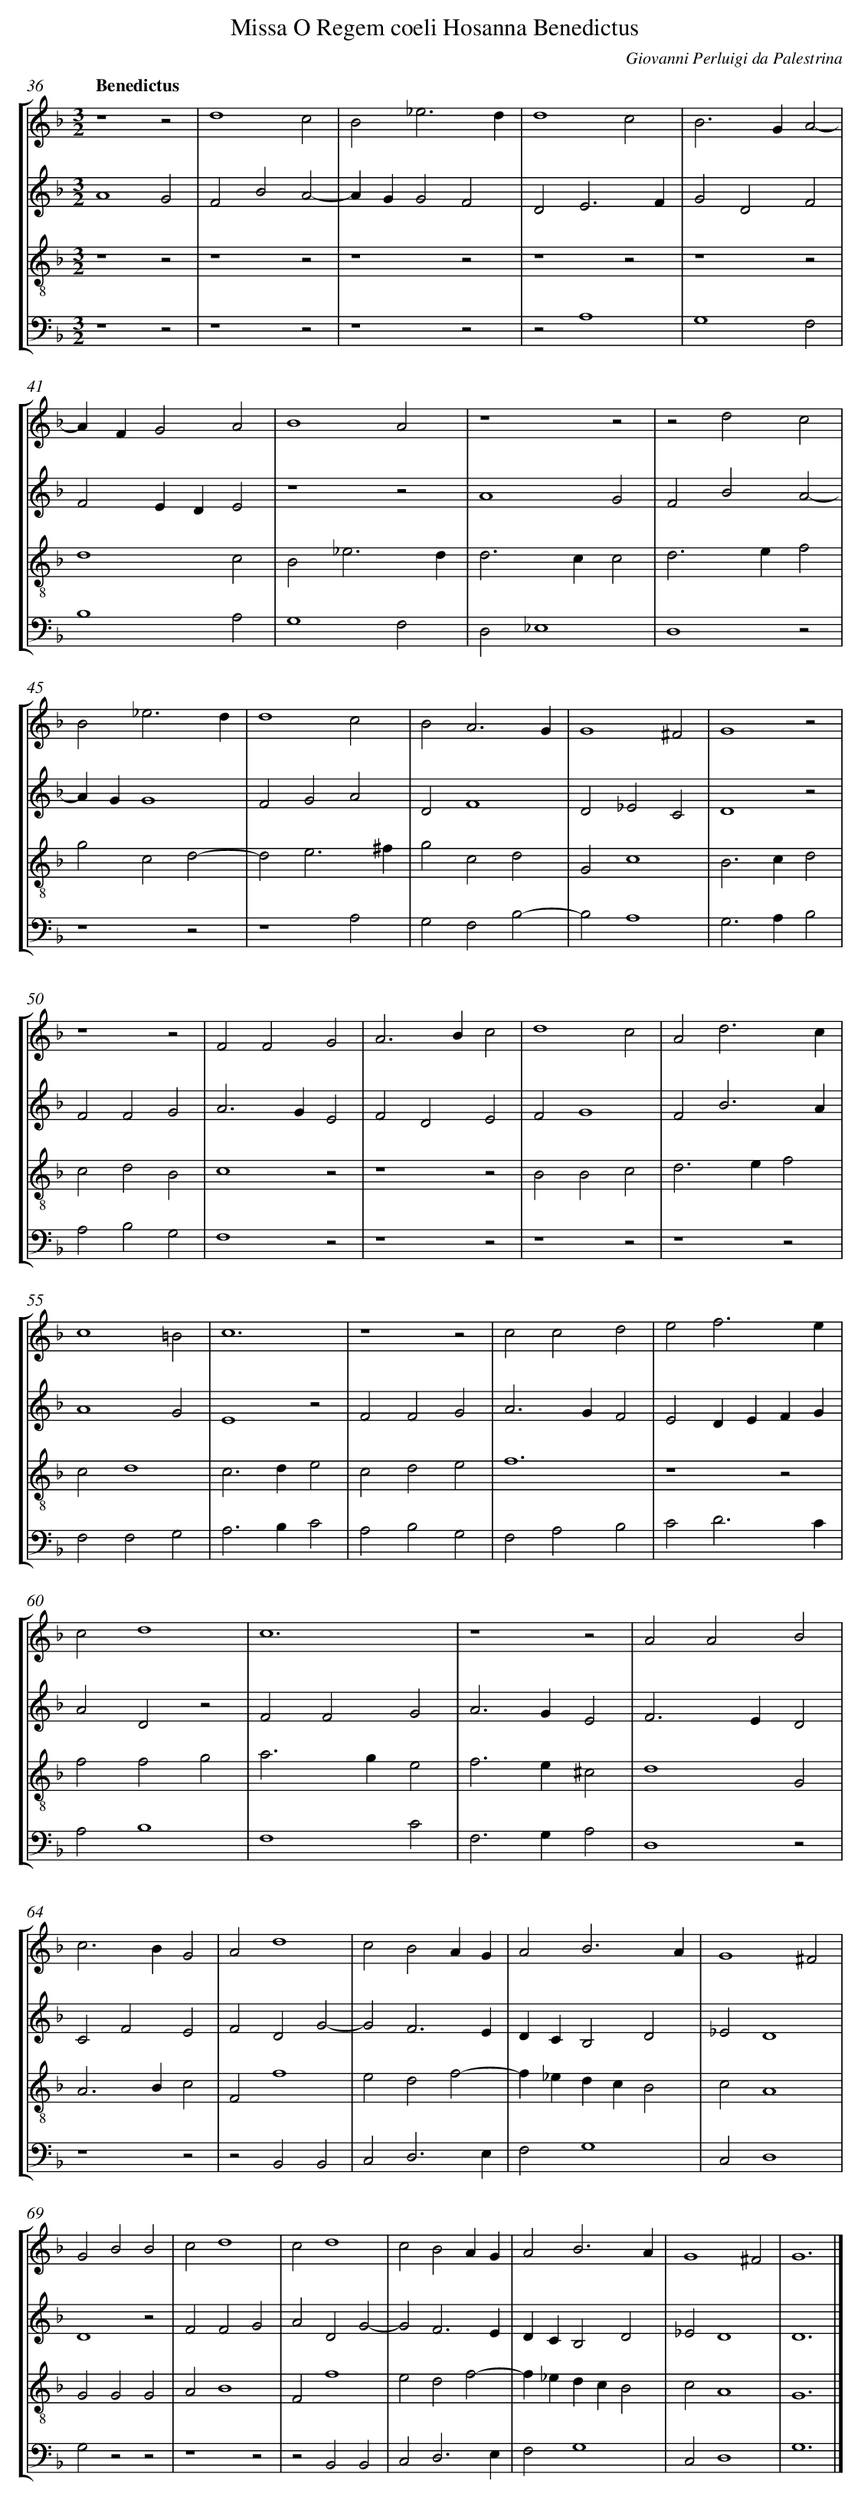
X:1
T: Missa O Regem coeli Hosanna Benedictus
C: Giovanni Perluigi da Palestrina
L: 1/4
M: 3/2
Q: "Benedictus"
%%staves [1 2 3 4]
V: 1 clef=treble
V: 2 clef=treble
V: 3 clef=treble-8
V: 4 clef=bass
K: F
[V:1] z4z2 |
[V:2] A4G2 |
[V:3] z4z2 |
[V:4] z4z2 |
[V:1] d4c2 |
[V:2] F2B2A2- |
[V:3] z4z2 |
[V:4] z4z2 |
[V:1] B2_e3d |
[V:2] AGG2F2 |
[V:3] z4z2 |
[V:4] z4z2 |
[V:1] d4c2 |
[V:2] D2E3F |
[V:3] z4z2 |
[V:4] z2A,4 |
[V:1] B2>G2A2- |
[V:2] G2D2F2 |
[V:3] z4z2 |
[V:4] G,4F,2 |
[V:1] AFG2A2 |
[V:2] F2EDE2 |
[V:3] d4c2 |
[V:4] B,4A,2 |
[V:1] B4A2 |
[V:2] z4z2 |
[V:3] B2_e3d |
[V:4] G,4F,2 |
[V:1] z4z2 |
[V:2] A4G2 |
[V:3] d2>c2c2 |
[V:4] D,2_E,4 |
[V:1] z2d2c2 |
[V:2] F2B2A2- |
[V:3] d2>e2f2 |
[V:4] D,4z2 |
[V:1] B2_e3d |
[V:2] AGG4 |
[V:3] g2c2d2- |
[V:4] z4z2 |
[V:1] d4c2 |
[V:2] F2G2A2 |
[V:3] d2e3^f |
[V:4] z4A,2 |
[V:1] B2A3G |
[V:2] D2F4 |
[V:3] g2c2d2 |
[V:4] G,2F,2B,2- |
[V:1] G4^F2 |
[V:2] D2_E2C2 |
[V:3] G2c4 |
[V:4] B,2A,4 |
[V:1] G4z2 |
[V:2] D4z2 |
[V:3] B2>c2d2 |
[V:4] G,2>A,2B,2 |
[V:1] z4z2 |
[V:2] F2F2G2 |
[V:3] c2d2B2 |
[V:4] A,2B,2G,2 |
[V:1] F2F2G2 |
[V:2] A2>G2E2 |
[V:3] c4z2 |
[V:4] F,4z2 |
[V:1] A2>B2c2 |
[V:2] F2D2E2 |
[V:3] z4z2 |
[V:4] z4z2 |
[V:1] d4c2 |
[V:2] F2G4 |
[V:3] B2B2c2 |
[V:4] z4z2 |
[V:1] A2d3c |
[V:2] F2B3A |
[V:3] d2>e2f2 |
[V:4] z4z2 |
[V:1] c4=B2 |
[V:2] A4G2 |
[V:3] c2d4 |
[V:4] F,2F,2G,2 |
[V:1] c6 |
[V:2] E4z2 |
[V:3] c2>d2e2 |
[V:4] A,2>B,2C2 |
[V:1] z4z2 |
[V:2] F2F2G2 |
[V:3] c2d2e2 |
[V:4] A,2B,2G,2 |
[V:1] c2c2d2 |
[V:2] A2>G2F2 |
[V:3] f6 |
[V:4] F,2A,2B,2 |
[V:1] e2f3e |
[V:2] E2DEFG |
[V:3] z4z2 |
[V:4] C2D3C |
[V:1] c2d4 |
[V:2] A2D2z2 |
[V:3] f2f2g2 |
[V:4] A,2B,4 |
[V:1] c6 |
[V:2] F2F2G2 |
[V:3] a2>g2e2 |
[V:4] F,4C2 |
[V:1] z4z2 |
[V:2] A2>G2E2 |
[V:3] f2>e2^c2 |
[V:4] F,2>G,2A,2 |
[V:1] A2A2B2 |
[V:2] F2>E2D2 |
[V:3] d4G2 |
[V:4] D,4z2 |
[V:1] c2>B2G2 |
[V:2] C2F2E2 |
[V:3] A2>B2c2 |
[V:4] z4z2 |
[V:1] A2d4 |
[V:2] F2D2G2- |
[V:3] F2f4 |
[V:4] z2B,,2B,,2 |
[V:1] c2B2AG |
[V:2] G2F3E |
[V:3] e2d2f2- |
[V:4] C,2D,3E, |
[V:1] A2B3A |
[V:2] DCB,2D2 |
[V:3] f_edcB2 |
[V:4] F,2G,4 |
[V:1] G4^F2 |
[V:2] _E2D4 |
[V:3] c2A4 |
[V:4] C,2D,4 |
[V:1] G2B2B2 |
[V:2] D4z2 |
[V:3] G2G2G2 |
[V:4] G,2z2z2 |
[V:1] c2d4 |
[V:2] F2F2G2 |
[V:3] A2B4 |
[V:4] z4z2 |
[V:1] c2d4 |
[V:2] A2D2G2- |
[V:3] F2f4 |
[V:4] z2B,,2B,,2 |
[V:1] c2B2AG |
[V:2] G2F3E |
[V:3] e2d2f2- |
[V:4] C,2D,3E, |
[V:1] A2B3A |
[V:2] DCB,2D2 |
[V:3] f_edcB2 |
[V:4] F,2G,4 |
[V:1] G4^F2 |
[V:2] _E2D4 |
[V:3] c2A4 |
[V:4] C,2D,4 |
[V:1] G6 |]
[V:2] D6 |]
[V:3] G6 |]
[V:4] G,6 |]
